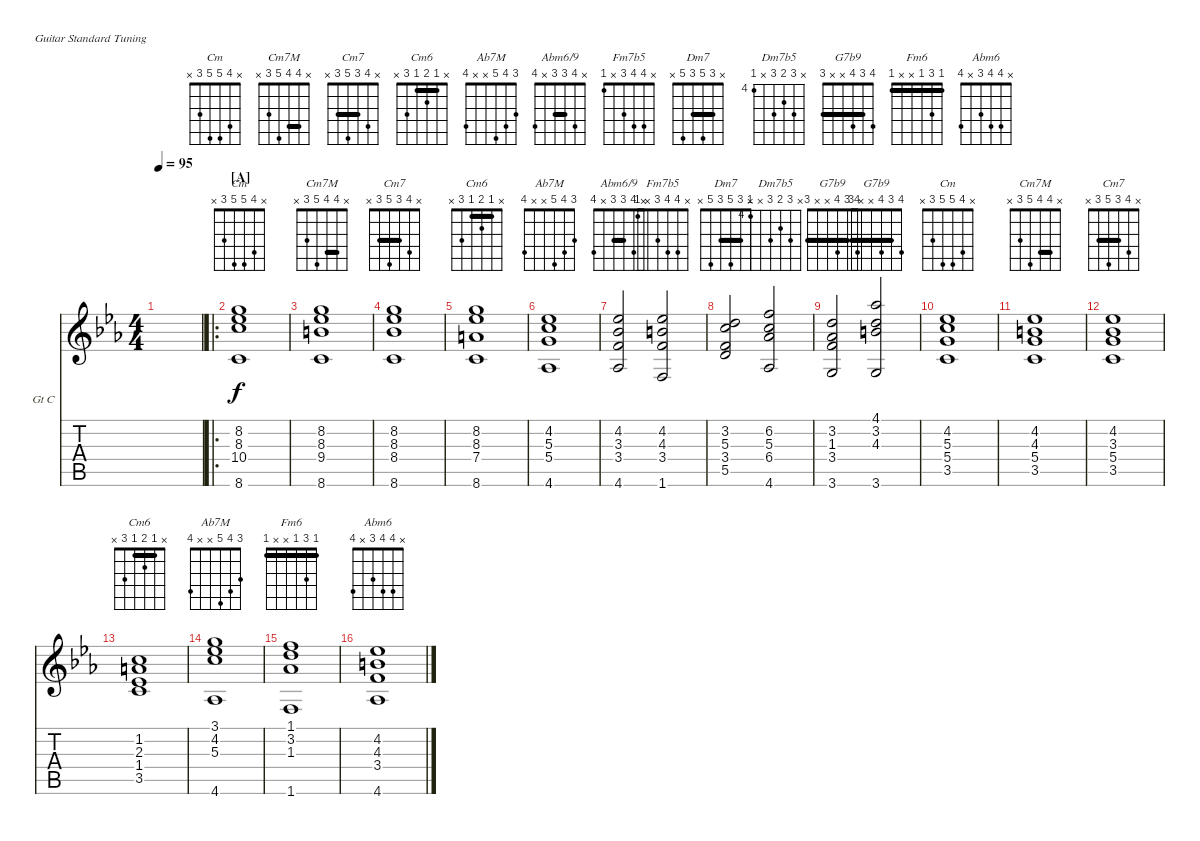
\bracketExtendMode nobrackets
\firstSystemTrackNameOrientation horizontal
\otherSystemsTrackNameOrientation horizontal
\chordDiagramsInScore
\track ("Guit Chords" "Gt C") {instrument acousticguitarnylon}
\staff {score tabs}
\tuning (E4 B3 G3 D3 A2 E2)
\chord ("Cm" x 8 8 10 x 8) {firstfret 8 barre (8 8)}
\chord ("Cm7M" x 8 8 9 x 8) {firstfret 8 barre (8 8)}
\chord ("Cm7" x 8 8 8 x 8) {firstfret 8 barre (8 8 8)}
\chord ("Cm6" x 8 8 7 x 8) {firstfret 7}
\chord ("Ab7M" x 4 5 5 x 4) {barre 4}
\chord ("Abm6/9" x 4 3 3 x 4) {barre 3}
\chord ("Fm7b5" x 4 4 3 x 1)
\chord ("Dm7" x 3 5 3 5 x) {barre 3}
\chord ("Dm7b5" x 6 5 6 x 4) {firstfret 4}
\chord ("G7b9" x 3 1 3 x 3)
\chord ("G7b9" 4 3 4 x x 3) {barre 3}
\chord ("Cm" x 4 5 5 3 x)
\chord ("Cm7M" x 4 4 5 3 x) {barre 4}
\chord ("Cm7" x 4 3 5 3 x) {barre 3}
\chord ("Cm6" x 1 2 1 3 x) {barre 1}
\chord ("Ab7M" 3 4 5 x x 4)
\chord ("Fm6" 1 3 1 x x 1) {barre (1 1)}
\chord ("Abm6" x 4 4 3 x 4)
\ts (4 4)
\tempo 95
\clef g2
\ks eb
|
\ro
\section ("A" "")
(8.6 10.4 8.3 8.2).1{ch "Cm"} |
(8.6 9.4 8.3 8.2).1{ch "Cm7M"} |
(8.6 8.4 8.3 8.2).1{ch "Cm7"} |
(8.6 7.4 8.3 8.2).1{ch "Cm6"} |
(4.6 5.4 5.3 4.2).1{ch "Ab7M"} |
(4.6 3.4 3.3 4.2).2{ch "Abm6/9"} (1.6 3.4 4.3 4.2).2{ch "Fm7b5"} |
(3.4 5.3 3.2 5.5).2{ch "Dm7"} (4.6 6.4 5.3 6.2).2{ch "Dm7b5"} |
(3.6 1.3 3.2 3.4).2{ch "G7b9"} (4.3 3.2 4.1 3.6).2{ch "G7b9"} |
(3.5 5.3 4.2 5.4).1{ch "Cm"} |
(3.5 4.3 4.2 5.4).1{ch "Cm7M"} |
(3.5 3.3 4.2 5.4).1{ch "Cm7"} |
(3.5 2.3 1.2 1.4).1{ch "Cm6"} |
(5.3 4.2 3.1 4.6).1{ch "Ab7M"} |
(1.3 3.2 1.1 1.6).1{ch "Fm6"} |
(4.6 3.4 4.3 4.2).1{ch "Abm6"}
